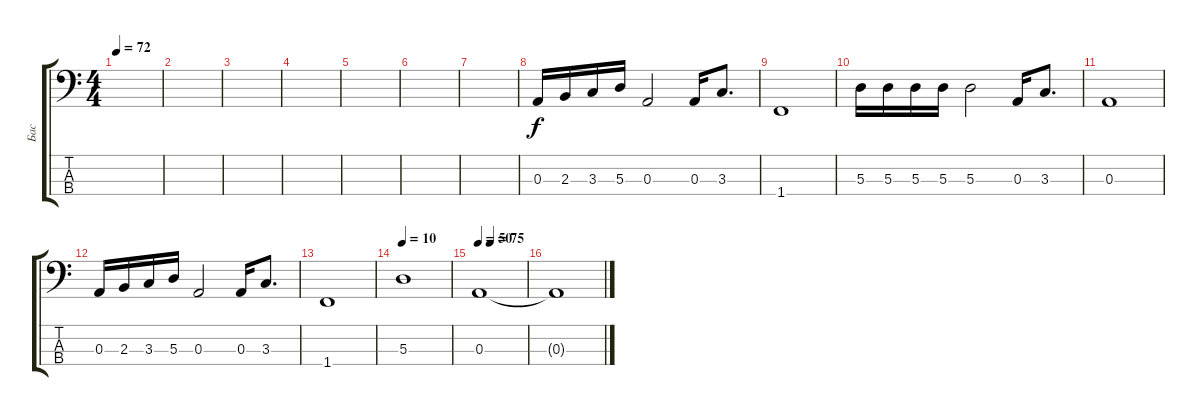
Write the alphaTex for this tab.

\track ("Бас" "Бас") {instrument electricbassfinger}
\staff {score tabs}
\tuning (G2 D2 A1 E1) {hide}
\ts (4 4)
\tempo 72
\clef f4
\ks c
|
|
|
|
|
|
|
0.3.16 2.3.16 3.3.16 5.3.16 0.3.2 0.3.16 3.3.8{d} |
1.4.1 |
5.3.16 5.3.16 5.3.16 5.3.16 5.3.2 0.3.16 3.3.8{d} |
0.3.1 |
0.3.16 2.3.16 3.3.16 5.3.16 0.3.2 0.3.16 3.3.8{d} |
1.4.1 |
\tempo 10
5.3.1 |
\tempo 50
\tempo (75 0.25)
0.3.1 |
0.3{t}.1{volume 0}
